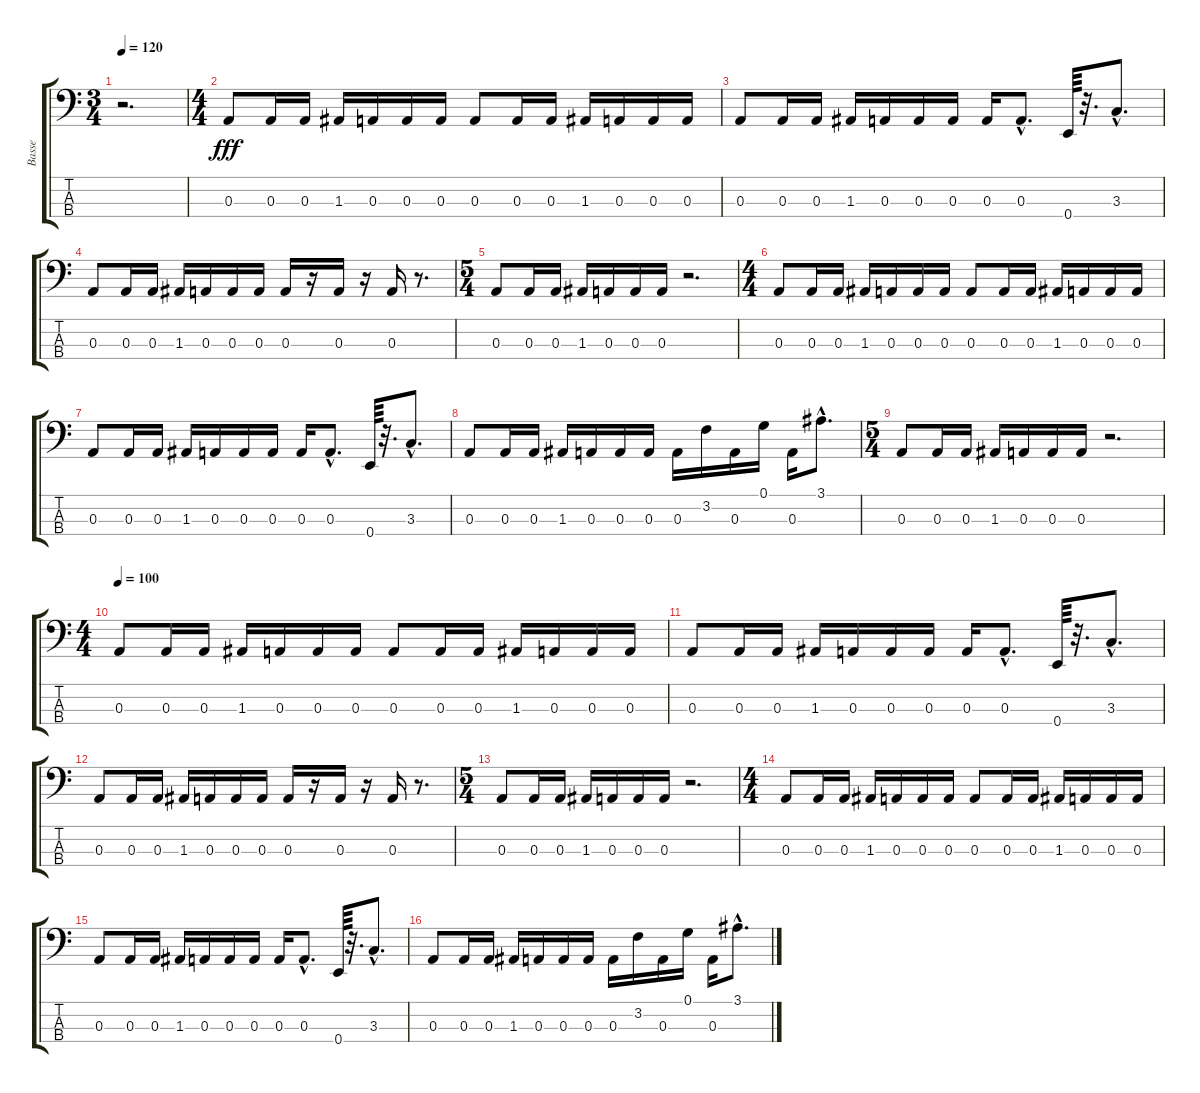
\track ("Basse" "Basse") {instrument electricbassfinger}
\staff {score tabs}
\tuning (G2 D2 A1 E1) {hide}
\ts (3 4)
\tempo 120
\tempo 100
\tempo 120
\clef f4
\ks c
r.2{d dy fff instrument electricbassfinger} |
\ts (4 4)
0.3.8 0.3.16 0.3.16 1.3.16 0.3.16 0.3.16 0.3.16 0.3.8 0.3.16 0.3.16 1.3.16 0.3.16 0.3.16 0.3.16 |
0.3.8 0.3.16 0.3.16 1.3.16 0.3.16 0.3.16 0.3.16 0.3.16 0.3{hac}.8{d} 0.4.64 r.32{d} 3.3{hac}.8{d} |
0.3.8 0.3.16 0.3.16 1.3.16 0.3.16 0.3.16 0.3.16 0.3.16 r.16 0.3.16 r.16 0.3.16 r.8{d} |
\ts (5 4)
0.3.8 0.3.16 0.3.16 1.3.16 0.3.16 0.3.16 0.3.16 r.2{d} |
\ts (4 4)
0.3.8 0.3.16 0.3.16 1.3.16 0.3.16 0.3.16 0.3.16 0.3.8 0.3.16 0.3.16 1.3.16 0.3.16 0.3.16 0.3.16 |
0.3.8 0.3.16 0.3.16 1.3.16 0.3.16 0.3.16 0.3.16 0.3.16 0.3{hac}.8{d} 0.4.64 r.32{d} 3.3{hac}.8{d} |
0.3.8 0.3.16 0.3.16 1.3.16 0.3.16 0.3.16 0.3.16 0.3.16 3.2.16 0.3.16 0.1.16 0.3.16 3.1{hac}.8{d} |
\ts (5 4)
0.3.8 0.3.16 0.3.16 1.3.16 0.3.16 0.3.16 0.3.16 r.2{d} |
\ts (4 4)
\tempo 100
0.3.8 0.3.16 0.3.16 1.3.16 0.3.16 0.3.16 0.3.16 0.3.8 0.3.16 0.3.16 1.3.16 0.3.16 0.3.16 0.3.16 |
0.3.8 0.3.16 0.3.16 1.3.16 0.3.16 0.3.16 0.3.16 0.3.16 0.3{hac}.8{d} 0.4.64 r.32{d} 3.3{hac}.8{d} |
0.3.8 0.3.16 0.3.16 1.3.16 0.3.16 0.3.16 0.3.16 0.3.16 r.16 0.3.16 r.16 0.3.16 r.8{d} |
\ts (5 4)
0.3.8 0.3.16 0.3.16 1.3.16 0.3.16 0.3.16 0.3.16 r.2{d} |
\ts (4 4)
0.3.8 0.3.16 0.3.16 1.3.16 0.3.16 0.3.16 0.3.16 0.3.8 0.3.16 0.3.16 1.3.16 0.3.16 0.3.16 0.3.16 |
0.3.8 0.3.16 0.3.16 1.3.16 0.3.16 0.3.16 0.3.16 0.3.16 0.3{hac}.8{d} 0.4.64 r.32{d} 3.3{hac}.8{d} |
0.3.8 0.3.16 0.3.16 1.3.16 0.3.16 0.3.16 0.3.16 0.3.16 3.2.16 0.3.16 0.1.16 0.3.16 3.1{hac}.8{d}
